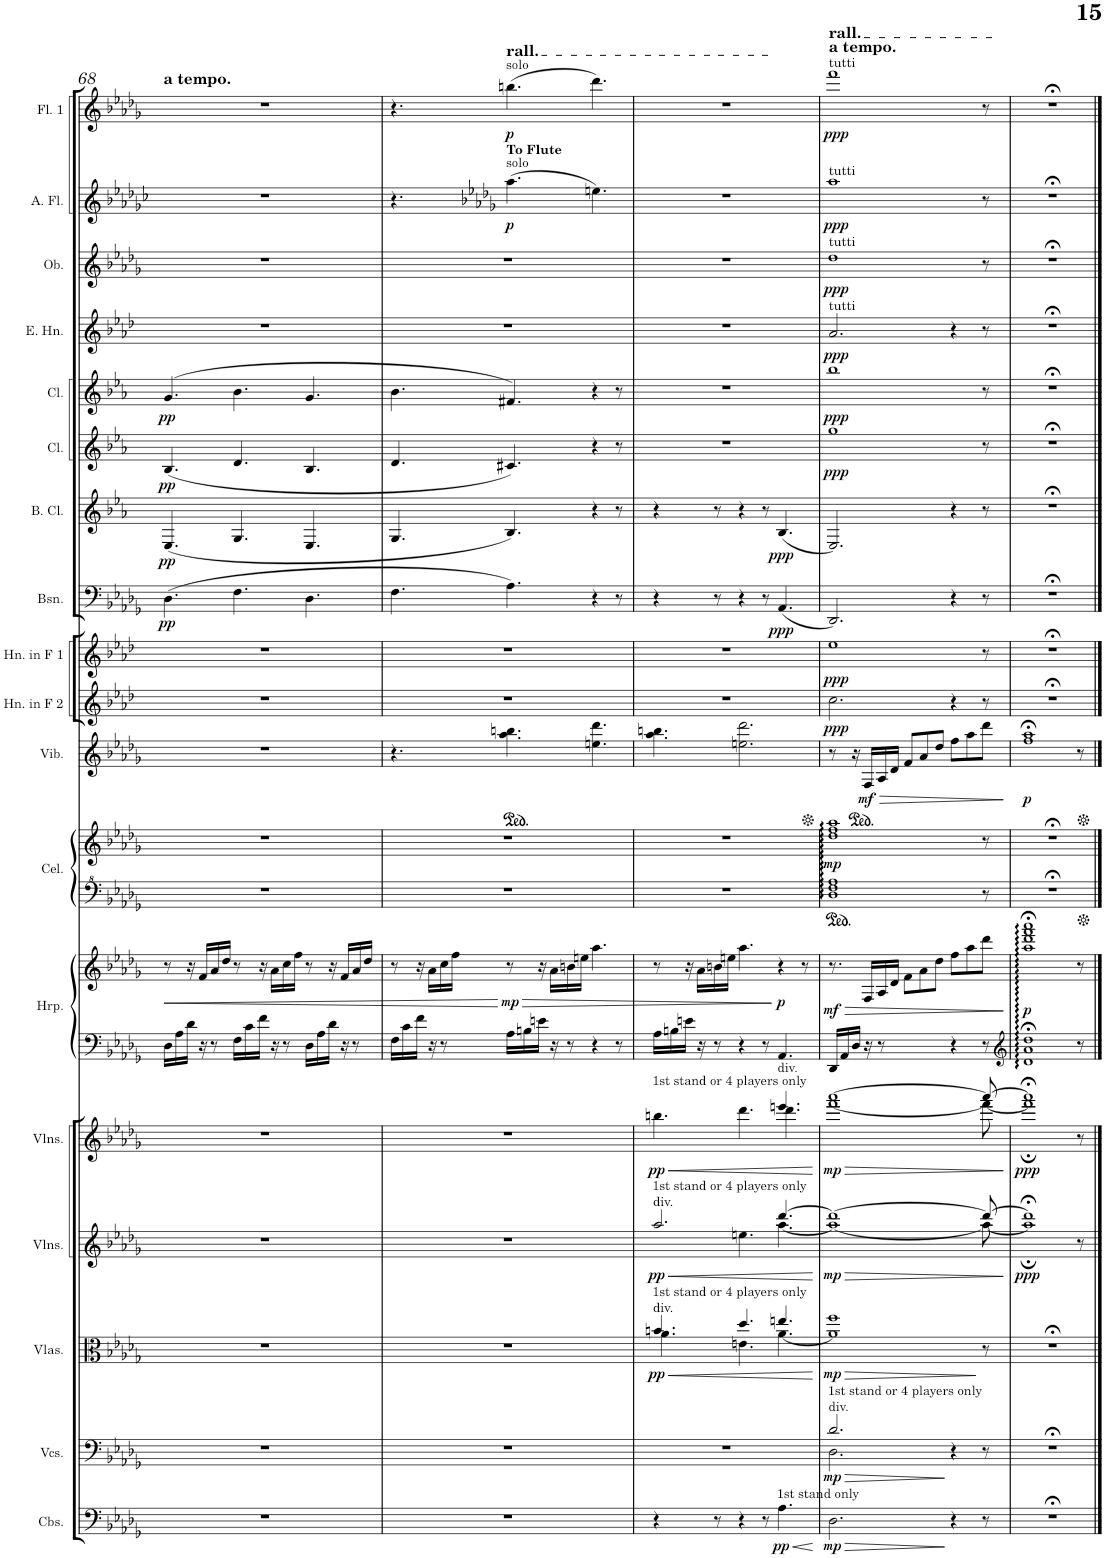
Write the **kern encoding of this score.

**kern	**dynam	**kern	**dynam	**kern	**dynam	**kern	**dynam	**kern	**dynam	**kern	**kern	**dynam	**kern	**kern	**dynam	**kern	**dynam	**kern	**dynam	**kern	**dynam	**kern	**dynam	**kern	**dynam	**kern	**dynam	**kern	**dynam	**kern	**dynam	**kern	**dynam	**kern	**dynam	**kern	**dynam
*part18	*part18	*part17	*part17	*part16	*part16	*part15	*part15	*part14	*part14	*part13	*part13	*part13	*part12	*part12	*part12	*part11	*part11	*part10	*part10	*part9	*part9	*part8	*part8	*part7	*part7	*part6	*part6	*part5	*part5	*part4	*part4	*part3	*part3	*part2	*part2	*part1	*part1
*staff20	*staff20	*staff19	*staff19	*staff18	*staff18	*staff17	*staff17	*staff16	*staff16	*staff15	*staff14	*staff14/15	*staff13	*staff12	*staff12/13	*staff11	*staff11	*staff10	*staff10	*staff9	*staff9	*staff8	*staff8	*staff7	*staff7	*staff6	*staff6	*staff5	*staff5	*staff4	*staff4	*staff3	*staff3	*staff2	*staff2	*staff1	*staff1
*I"Contrabasses	*	*I"Violoncellos	*	*I"Violas	*	*I"Violins 2	*	*I"Violins 1	*	*I"Harp	*	*	*I"Celesta	*	*	*I"Vibraphone	*	*I"Horn in F 2	*	*I"Horn in F 1	*	*I"Bassoon	*	*I"Bass Clarinet	*	*I"Clarinet in Bb 2	*	*I"Clarinet in Bb 1	*	*I"English Horn	*	*I"Oboe	*	*I"Flute 2	*	*I"Flute 1	*
*I'Cbs.	*	*I'Vcs.	*	*I'Vlas.	*	*I'Vlns. 2	*	*I'Vlns. 1	*	*I'Hrp.	*	*	*I'Cel.	*	*	*I'Vib.	*	*I'Hn. in F 2	*	*I'Hn. in F 1	*	*I'Bsn.	*	*I'B. Cl.	*	*I'Cl. in Bb 2	*	*I'Cl. in Bb 1	*	*I'E. Hn.	*	*I'Ob.	*	*I'Fl. 2	*	*I'Fl. 1	*
!!LO:PB:g=z
*clefF4	*	*clefF4	*	*clefC3	*	*clefG2	*	*clefG2	*	*clefF4	*clefG2	*	*clefF^4	*clefG2	*	*clefG2	*	*clefG2	*	*clefG2	*	*clefF4	*	*clefG2	*	*clefG2	*	*clefG2	*	*clefG2	*	*clefG2	*	*clefG2	*	*clefG2	*
*Trd7c12	*	*	*	*	*	*	*	*	*	*	*	*	*Trd-7c-12	*Trd-7c-12	*	*	*	*Trd4c7	*	*Trd4c7	*	*	*	*Trd8c14	*	*Trd1c2	*	*Trd1c2	*	*Trd4c7	*	*	*	*Trd3c5	*	*	*
*k[b-e-a-d-g-]	*	*k[b-e-a-d-g-]	*	*k[b-e-a-d-g-]	*	*k[b-e-a-d-g-]	*	*k[b-e-a-d-g-]	*	*k[b-e-a-d-g-]	*k[b-e-a-d-g-]	*	*k[b-e-a-d-g-]	*k[b-e-a-d-g-]	*	*k[b-e-a-d-g-]	*	*k[b-e-a-d-]	*	*k[b-e-a-d-]	*	*k[b-e-a-d-g-]	*	*k[b-e-a-]	*	*k[b-e-a-]	*	*k[b-e-a-]	*	*k[b-e-a-d-]	*	*k[b-e-a-d-g-]	*	*k[b-e-a-d-g-]	*	*k[b-e-a-d-g-]	*
*M9/8	*	*M9/8	*	*M9/8	*	*M9/8	*	*M9/8	*	*M9/8	*M9/8	*	*M9/8	*M9/8	*	*M9/8	*	*M9/8	*	*M9/8	*	*M9/8	*	*M9/8	*	*M9/8	*	*M9/8	*	*M9/8	*	*M9/8	*	*M9/8	*	*M9/8	*
=68	=68	=68	=68	=68	=68	=68	=68	=68	=68	=68	=68	=68	=68	=68	=68	=68	=68	=68	=68	=68	=68	=68	=68	=68	=68	=68	=68	=68	=68	=68	=68	=68	=68	=68	=68	=68	=68
!	!	!	!	!	!	!	!	!	!	!	!	!	!	!	!	!	!	!	!	!	!	!	!	!	!	!	!	!	!	!	!	!	!	!	!	!LO:TX:a:B:t=a tempo.	!
!	!	!	!	!	!	!	!	!	!	!	!	!LO:HP:b	!	!	!	!	!	!	!	!	!	!	!LO:DY:b	!	!LO:DY:b	!	!LO:DY:b	!	!LO:DY:b	!	!	!	!	!	!	!	!
8%9r	.	8%9r	.	8%9r	.	8%9r	.	8%9r	.	16D-\LL	8r	<	8%9r	8%9r	.	8%9r	.	8%9r	.	8%9r	.	(4.D-\	pp	(4.E-/	pp	(4.B-/	pp	(4.g/	pp	8%9r	.	8%9r	.	8%9r	.	8%9r	.
.	.	.	.	.	.	.	.	.	.	16A-\	.	.	.	.	.	.	.	.	.	.	.	.	.	.	.	.	.	.	.	.	.	.	.	.	.	.	.
.	.	.	.	.	.	.	.	.	.	16d-\JJ	16r	.	.	.	.	.	.	.	.	.	.	.	.	.	.	.	.	.	.	.	.	.	.	.	.	.	.
.	.	.	.	.	.	.	.	.	.	16r	16f/LL	.	.	.	.	.	.	.	.	.	.	.	.	.	.	.	.	.	.	.	.	.	.	.	.	.	.
.	.	.	.	.	.	.	.	.	.	8r	16a-/	.	.	.	.	.	.	.	.	.	.	.	.	.	.	.	.	.	.	.	.	.	.	.	.	.	.
.	.	.	.	.	.	.	.	.	.	.	16dd-/JJ	.	.	.	.	.	.	.	.	.	.	.	.	.	.	.	.	.	.	.	.	.	.	.	.	.	.
.	.	.	.	.	.	.	.	.	.	16F\LL	8r	.	.	.	.	.	.	.	.	.	.	4.F\	.	4.G/	.	4.d/	.	4.b-\	.	.	.	.	.	.	.	.	.
.	.	.	.	.	.	.	.	.	.	16c\	.	.	.	.	.	.	.	.	.	.	.	.	.	.	.	.	.	.	.	.	.	.	.	.	.	.	.
.	.	.	.	.	.	.	.	.	.	16f\JJ	16r	.	.	.	.	.	.	.	.	.	.	.	.	.	.	.	.	.	.	.	.	.	.	.	.	.	.
.	.	.	.	.	.	.	.	.	.	16r	16a-\LL	.	.	.	.	.	.	.	.	.	.	.	.	.	.	.	.	.	.	.	.	.	.	.	.	.	.
.	.	.	.	.	.	.	.	.	.	8r	16cc\	.	.	.	.	.	.	.	.	.	.	.	.	.	.	.	.	.	.	.	.	.	.	.	.	.	.
.	.	.	.	.	.	.	.	.	.	.	16ff\JJ	.	.	.	.	.	.	.	.	.	.	.	.	.	.	.	.	.	.	.	.	.	.	.	.	.	.
.	.	.	.	.	.	.	.	.	.	16D-\LL	8r	.	.	.	.	.	.	.	.	.	.	4.D-\	.	4.E-/	.	4.B-/	.	4.g/	.	.	.	.	.	.	.	.	.
.	.	.	.	.	.	.	.	.	.	16A-\	.	.	.	.	.	.	.	.	.	.	.	.	.	.	.	.	.	.	.	.	.	.	.	.	.	.	.
.	.	.	.	.	.	.	.	.	.	16d-\JJ	16r	.	.	.	.	.	.	.	.	.	.	.	.	.	.	.	.	.	.	.	.	.	.	.	.	.	.
.	.	.	.	.	.	.	.	.	.	16r	16f/LL	.	.	.	.	.	.	.	.	.	.	.	.	.	.	.	.	.	.	.	.	.	.	.	.	.	.
.	.	.	.	.	.	.	.	.	.	8r	16a-/	.	.	.	.	.	.	.	.	.	.	.	.	.	.	.	.	.	.	.	.	.	.	.	.	.	.
.	.	.	.	.	.	.	.	.	.	.	16dd-/JJ	.	.	.	.	.	.	.	.	.	.	.	.	.	.	.	.	.	.	.	.	.	.	.	.	.	.
=69	=69	=69	=69	=69	=69	=69	=69	=69	=69	=69	=69	=69	=69	=69	=69	=69	=69	=69	=69	=69	=69	=69	=69	=69	=69	=69	=69	=69	=69	=69	=69	=69	=69	=69	=69	=69	=69
8%9r	.	8%9r	.	8%9r	.	8%9r	.	8%9r	.	16F\LL	8r	.	8%9r	8%9r	.	4.r	.	8%9r	.	8%9r	.	4.F\	.	4.G/	.	4.d/	.	4.b-\	.	8%9r	.	8%9r	.	4.r	.	4.r	.
.	.	.	.	.	.	.	.	.	.	16c\	.	.	.	.	.	.	.	.	.	.	.	.	.	.	.	.	.	.	.	.	.	.	.	.	.	.	.
.	.	.	.	.	.	.	.	.	.	16f\JJ	16r	.	.	.	.	.	.	.	.	.	.	.	.	.	.	.	.	.	.	.	.	.	.	.	.	.	.
.	.	.	.	.	.	.	.	.	.	16r	16a-\LL	.	.	.	.	.	.	.	.	.	.	.	.	.	.	.	.	.	.	.	.	.	.	.	.	.	.
.	.	.	.	.	.	.	.	.	.	8r	16cc\	.	.	.	.	.	.	.	.	.	.	.	.	.	.	.	.	.	.	.	.	.	.	.	.	.	.
.	.	.	.	.	.	.	.	.	.	.	16ff\JJ	.	.	.	.	.	.	.	.	.	.	.	.	.	.	.	.	.	.	.	.	.	.	.	.	.	.
!	!	!	!	!	!	!	!	!	!	!	!	!LO:HP:n=1:b	!	!	!	!	!	!	!	!	!	!	!	!	!	!	!	!	!	!	!	!	!	!	!	!	!
*	*	*	*	*	*	*	*	*	*	*	*	*	*	*	*	*ped	*	*	*	*	*	*	*	*	*	*	*	*	*	*	*	*	*	*	*	*	*
!	!	!	!	!	!	!	!	!	!	!	!	!	!	!	!	!	!	!	!	!	!	!	!	!	!	!	!	!	!	!	!	!	!	!	!	!LO:TX:a:t=solo	!
!	!	!	!	!	!	!	!	!	!	!	!	!	!	!	!	!	!	!	!	!	!	!	!	!	!	!	!	!	!	!	!	!	!	!	!	!LO:TX:a:t=rall.	!
!	!	!	!	!	!	!	!	!	!	!	!	!	!	!	!	!	!	!	!	!	!	!	!	!	!	!	!	!	!	!	!	!	!	!LO:TX:a:B:t=To Flute	!	!	!
!	!	!	!	!	!	!	!	!	!	!	!	!	!	!	!	!	!	!	!	!	!	!	!	!	!	!	!	!	!	!	!	!	!	!LO:TX:a:t=solo	!	!	!
!	!	!	!	!	!	!	!	!	!	!	!	!LO:DY:n=1:b	!	!	!	!	!	!	!	!	!	!	!	!	!	!	!	!	!	!	!	!	!	!	!LO:DY:b	!	!LO:DY:b
.	.	.	.	.	.	.	.	.	.	16A-\LL	8r	[ > mp	.	.	.	4.aa-\ 4.bbn\	.	.	.	.	.	4.A-\)	.	4.B-/)	.	4.c#X/)	.	4.f#X/)	.	.	.	.	.	(4.aa-\	p	(4.bbn\	p
.	.	.	.	.	.	.	.	.	.	16Bn\	.	.	.	.	.	.	.	.	.	.	.	.	.	.	.	.	.	.	.	.	.	.	.	.	.	.	.
.	.	.	.	.	.	.	.	.	.	16en\JJ	16r	.	.	.	.	.	.	.	.	.	.	.	.	.	.	.	.	.	.	.	.	.	.	.	.	.	.
.	.	.	.	.	.	.	.	.	.	16r	16a-\LL	.	.	.	.	.	.	.	.	.	.	.	.	.	.	.	.	.	.	.	.	.	.	.	.	.	.
.	.	.	.	.	.	.	.	.	.	8r	16bn\	.	.	.	.	.	.	.	.	.	.	.	.	.	.	.	.	.	.	.	.	.	.	.	.	.	.
.	.	.	.	.	.	.	.	.	.	.	16een\JJ	.	.	.	.	.	.	.	.	.	.	.	.	.	.	.	.	.	.	.	.	.	.	.	.	.	.
.	.	.	.	.	.	.	.	.	.	4r	4.aa-\	.	.	.	.	4.een\ 4.ddd-\	.	.	.	.	.	4r	.	4r	.	4r	.	4r	.	.	.	.	.	4.een\)	.	4.ddd-\)	.
.	.	.	.	.	.	.	.	.	.	8r	.	.	.	.	.	.	.	.	.	.	.	8r	.	8r	.	8r	.	8r	.	.	.	.	.	.	.	.	.
=70	=70	=70	=70	=70	=70	=70	=70	=70	=70	=70	=70	=70	=70	=70	=70	=70	=70	=70	=70	=70	=70	=70	=70	=70	=70	=70	=70	=70	=70	=70	=70	=70	=70	=70	=70	=70	=70
!	!	!	!	!	!	!	!	!LO:TX:a:t=1st stand or 4 players only	!	!	!	!	!	!	!	!	!	!	!	!	!	!	!	!	!	!	!	!	!	!	!	!	!	!	!	!	!
!	!	!	!	!	!	!LO:TX:a:t=div.	!	!	!	!	!	!	!	!	!	!	!	!	!	!	!	!	!	!	!	!	!	!	!	!	!	!	!	!	!	!	!
!	!	!	!	!	!	!LO:TX:a:t=1st stand or 4 players only	!	!	!	!	!	!	!	!	!	!	!	!	!	!	!	!	!	!	!	!	!	!	!	!	!	!	!	!	!	!	!
!	!	!	!	!LO:TX:a:t=div.	!	!	!	!	!	!	!	!	!	!	!	!	!	!	!	!	!	!	!	!	!	!	!	!	!	!	!	!	!	!	!	!	!
!	!	!	!	!LO:TX:a:t=1st stand or 4 players only	!	!	!	!	!	!	!	!	!	!	!	!	!	!	!	!	!	!	!	!	!	!	!	!	!	!	!	!	!	!	!	!	!
!	!	!	!	!	!LO:HP:b	!	!LO:HP:b	!	!LO:HP:b	!	!	!	!	!	!	!	!	!	!	!	!	!	!	!	!	!	!	!	!	!	!	!	!	!	!	!	!
*	*	*	*	*^	*	*^	*	*^	*	*	*	*	*	*	*	*	*	*	*	*	*	*	*	*	*	*	*	*	*	*	*	*	*	*	*	*	*
!	!	!	!	!	!	!LO:DY:n=1:b	!	!	!LO:DY:n=1:b	!	!	!LO:DY:n=1:b	!	!	!	!	!	!	!	!	!	!	!	!	!	!	!	!	!	!	!	!	!	!	!	!	!	!	!	!
4r	.	8%9r	.	4.bn/	4.a-\	< pp	2.aa-/	4.ryy	< pp	4.bbn\	2.ryy	< pp	16A-\LL	8r	.	8%9r	8%9r	.	4.aa-\ 4.bbn\	.	8%9r	.	8%9r	.	4r	.	4r	.	8%9r	.	8%9r	.	8%9r	.	8%9r	.	8%9r	.	8%9r	.
.	.	.	.	.	.	.	.	.	.	.	.	.	16Bn\	.	.	.	.	.	.	.	.	.	.	.	.	.	.	.	.	.	.	.	.	.	.	.	.	.	.	.
.	.	.	.	.	.	.	.	.	.	.	.	.	16en\JJ	16r	.	.	.	.	.	.	.	.	.	.	.	.	.	.	.	.	.	.	.	.	.	.	.	.	.	.
.	.	.	.	.	.	.	.	.	.	.	.	.	16r	16a-\LL	.	.	.	.	.	.	.	.	.	.	.	.	.	.	.	.	.	.	.	.	.	.	.	.	.	.
8r	.	.	.	.	.	.	.	.	.	.	.	.	8r	16bn\	.	.	.	.	.	.	.	.	.	.	8r	.	8r	.	.	.	.	.	.	.	.	.	.	.	.	.
.	.	.	.	.	.	.	.	.	.	.	.	.	.	16een\JJ	.	.	.	.	.	.	.	.	.	.	.	.	.	.	.	.	.	.	.	.	.	.	.	.	.	.
4r	.	.	.	4.dd-/	4.en\	.	.	4.een\	.	4.ddd-\	.	.	4r	4.aa-\	.	.	.	.	2.een\ 2.ddd-\	.	.	.	.	.	4r	.	4r	.	.	.	.	.	.	.	.	.	.	.	.	.
8r	.	.	.	.	.	.	.	.	.	.	.	.	8r	.	.	.	.	.	.	.	.	.	.	.	8r	.	8r	.	.	.	.	.	.	.	.	.	.	.	.	.
!	!	!	!	!	!	!	!	!	!	!LO:TX:a:t=div.	!	!	!	!	!	!	!	!	!	!	!	!	!	!	!	!	!	!	!	!	!	!	!	!	!	!	!	!	!	!
!LO:TX:a:t=1st stand only	!	!	!	!	!	!	!	!	!	!	!	!	!	!	!	!	!	!	!	!	!	!	!	!	!	!	!	!	!	!	!	!	!	!	!	!	!	!	!	!
!	!LO:HP:b	!	!	!	!	!	!	!	!	!	!	!	!	!	!	!	!	!	!	!	!	!	!	!	!	!	!	!	!	!	!	!	!	!	!	!	!	!	!	!
!	!LO:DY:n=1:b	!	!	!	!	!	!	!	!	!	!	!	!	!	!LO:DY:n=1:b	!	!	!	!	!	!	!	!	!	!	!LO:DY:b	!	!	!	!	!	!	!	!	!	!	!	!	!	!
4.A-\	< pp	.	.	4.een/	[4.a-\	.	[4.ddd-/	[4.aa-\	.	4.eeen/	4.ddd-\	.	4.AA-/	4r	] p	.	.	.	.	.	.	.	.	.	(4.AA-/	ppp	(4.B-/	.	.	.	.	.	.	.	.	.	.	.	.	.
.	.	.	.	.	.	.	.	.	.	.	.	.	.	8r	.	.	.	.	.	.	.	.	.	.	.	.	.	.	.	.	.	.	.	.	.	.	.	.	.	.
*	*	*	*	*v	*v	*	*	*	*	*v	*v	*	*	*	*	*	*	*	*	*	*	*	*	*	*	*	*	*	*	*	*	*	*	*	*	*	*	*	*	*
*	*	*	*	*	*	*v	*v	*	*	*	*	*	*	*	*	*	*	*	*	*	*	*	*	*	*	*	*	*	*	*	*	*	*	*	*	*	*	*
.	[	.	.	.	[	.	[	.	[	.	.	.	.	.	.	.	.	.	.	.	.	.	.	.	.	.	.	.	.	.	.	.	.	.	.	.	.
=71	=71	=71	=71	=71	=71	=71	=71	=71	=71	=71	=71	=71	=71	=71	=71	=71	=71	=71	=71	=71	=71	=71	=71	=71	=71	=71	=71	=71	=71	=71	=71	=71	=71	=71	=71	=71	=71
!	!LO:HP:b	!	!LO:HP:b	!	!LO:HP:b	!	!LO:HP:b	!	!LO:HP:b	!	!	!LO:HP:b	!	!	!	!	!	!	!	!	!	!	!	!	!	!	!	!	!	!	!	!	!	!	!	!	!
*	*	*^	*	*^	*	*^	*	*^	*	*	*^	*	*	*	*	*	*	*	*	*	*	*	*	*	*	*	*	*	*	*	*	*	*	*	*	*	*
*	*	*	*	*	*	*	*	*	*	*	*	*	*	*	*	*	*	*	*	*	*Xped	*	*	*	*	*	*	*	*	*	*	*	*	*	*	*	*	*	*	*	*	*
!	!	!	!	!	!	!	!	!	!	!	!	!	!	!	!	!	!	!	!	!	!	!	!	!	!	!	!	!	!	!	!	!	!	!	!	!	!	!	!	!	!LO:TX:a:B:t=a tempo.	!
!	!	!	!	!	!	!	!	!	!	!	!	!	!	!	!	!	!	!	!	!	!	!	!	!	!	!	!	!	!	!	!	!	!	!	!	!	!	!	!	!	!LO:TX:a:t=tutti	!
!	!	!	!	!	!	!	!	!	!	!	!	!	!	!	!	!	!	!	!	!	!	!	!	!	!	!	!	!	!	!	!	!	!	!	!	!	!	!	!	!	!LO:TX:a:t=rall.	!
!	!	!	!	!	!	!	!	!	!	!	!	!	!	!	!	!	!	!	!	!	!	!	!	!	!	!	!	!	!	!	!	!	!	!	!	!	!	!	!LO:TX:a:t=tutti	!	!	!
!	!	!	!	!	!	!	!	!	!	!	!	!	!	!	!	!	!	!	!	!	!	!	!	!	!	!	!	!	!	!	!	!	!	!	!	!	!LO:TX:a:t=tutti	!	!	!	!	!
!	!	!	!	!	!	!	!	!	!	!	!	!	!	!	!	!	!	!	!	!	!	!	!	!	!	!	!	!	!	!	!	!	!	!	!LO:TX:a:t=tutti	!	!	!	!	!	!	!
!	!	!LO:TX:a:t=div.	!	!	!	!	!	!	!	!	!	!	!	!	!	!	!	!	!	!	!	!	!	!	!	!	!	!	!	!	!	!	!	!	!	!	!	!	!	!	!	!
!	!	!LO:TX:a:t=1st stand or 4 players only	!	!	!	!	!	!	!	!	!	!	!	!	!	!	!	!	!	!	!	!	!	!	!	!	!	!	!	!	!	!	!	!	!	!	!	!	!	!	!	!
!	!LO:DY:n=1:b	!	!	!LO:DY:n=1:b	!	!	!LO:DY:n=1:b	!	!	!LO:DY:n=1:b	!	!	!LO:DY:n=1:b	!	!	!	!LO:DY:n=1:b	!	!	!LO:DY:b	!	!	!	!LO:DY:b	!	!LO:DY:b	!	!	!	!	!	!LO:DY:b	!	!LO:DY:b	!	!LO:DY:b	!	!LO:DY:b	!	!LO:DY:b	!	!LO:DY:b
2.D-\	> mp	2.d-/	2.D-\	> mp	1ff	1a-]	> mp	1ddd-_	1aa-_	> mp	[1aaa-	[1fff	> mp	16DD-/LL	8.r	4.ryy	> mf	1d- 1f 1a-	1dd- 1ff 1aa-	mp	8r	.	2.cc\	ppp	1ee-	ppp	2.DD-/)	.	2.E-/)	.	1gg	ppp	1bb-	ppp	2.a-/	ppp	1dd-	ppp	1aa-	ppp	1fff	ppp
.	.	.	.	.	.	.	.	.	.	.	.	.	.	16AA-/	.	.	.	.	.	.	.	.	.	.	.	.	.	.	.	.	.	.	.	.	.	.	.	.	.	.	.	.
*	*	*	*	*	*	*	*	*	*	*	*	*	*	*	*	*	*	*	*	*	*ped	*	*	*	*	*	*	*	*	*	*	*	*	*	*	*	*	*	*	*	*	*
.	.	.	.	.	.	.	.	.	.	.	.	.	.	16D-/JJ	.	.	.	.	.	.	16r	.	.	.	.	.	.	.	.	.	.	.	.	.	.	.	.	.	.	.	.	.
!	!	!	!	!	!	!	!	!	!	!	!	!	!	!	!	!	!	!	!	!	!	!LO:HP:b	!	!	!	!	!	!	!	!	!	!	!	!	!	!	!	!	!	!	!	!
!	!	!	!	!	!	!	!	!	!	!	!	!	!	!	!	!	!	!	!	!	!	!LO:DY:n=1:b	!	!	!	!	!	!	!	!	!	!	!	!	!	!	!	!	!	!	!	!
.	.	.	.	.	.	.	.	.	.	.	.	.	.	16r	16F/LL	.	.	.	.	.	16F/LL	> mf	.	.	.	.	.	.	.	.	.	.	.	.	.	.	.	.	.	.	.	.
.	.	.	.	.	.	.	.	.	.	.	.	.	.	8r	16A-/	.	.	.	.	.	16A-/	.	.	.	.	.	.	.	.	.	.	.	.	.	.	.	.	.	.	.	.	.
.	.	.	.	.	.	.	.	.	.	.	.	.	.	.	16d-/JJ	.	.	.	.	.	16d-/JJ	.	.	.	.	.	.	.	.	.	.	.	.	.	.	.	.	.	.	.	.	.
.	.	.	.	.	.	.	.	.	.	.	.	.	.	4.ryy	4ryy	8f\L	.	.	.	.	8f/L	.	.	.	.	.	.	.	.	.	.	.	.	.	.	.	.	.	.	.	.	.
.	.	.	.	.	.	.	.	.	.	.	.	.	.	.	.	8a-\	.	.	.	.	8a-/	.	.	.	.	.	.	.	.	.	.	.	.	.	.	.	.	.	.	.	.	.
.	.	.	.	.	.	.	.	.	.	.	.	.	.	.	8ryy	8dd-\J	.	.	.	.	8dd-/J	.	.	.	.	.	.	.	.	.	.	.	.	.	.	.	.	.	.	.	.	.
4r	]	4r	4.ryy	]	.	.	.	.	.	.	.	.	.	4r	8ff\L	4.ryy	.	.	.	.	8ff\L	.	4r	.	.	.	4r	.	4r	.	.	.	.	.	4r	.	.	.	.	.	.	.
.	.	.	.	.	.	.	.	.	.	.	.	.	.	.	8aa-\	.	.	.	.	.	8aa-\	.	.	.	.	.	.	.	.	.	.	.	.	.	.	.	.	.	.	.	.	.
8r	.	8r	.	.	8r	8ryy	]	8ddd-/_	8aa-\_	.	8aaa-/_	8fff\_	.	8r	8ddd-\J	.	.	8r	8r	.	8ddd-\J	.	8r	.	8r	.	8r	.	8r	.	8r	.	8r	.	8r	.	8r	.	8r	.	8r	.
*	*	*v	*v	*	*	*	*	*v	*v	*	*v	*v	*	*	*v	*v	*	*	*	*	*	*	*	*	*	*	*	*	*	*	*	*	*	*	*	*	*	*	*	*	*	*
*	*	*	*	*v	*v	*	*	*	*	*	*	*	*	*	*	*	*	*	*	*	*	*	*	*	*	*	*	*	*	*	*	*	*	*	*	*	*	*
.	.	.	.	.	.	.	]	.	]	.	.	]	.	.	.	.	]	.	.	.	.	.	.	.	.	.	.	.	.	.	.	.	.	.	.	.	.
=72	=72	=72	=72	=72	=72	=72	=72	=72	=72	=72	=72	=72	=72	=72	=72	=72	=72	=72	=72	=72	=72	=72	=72	=72	=72	=72	=72	=72	=72	=72	=72	=72	=72	=72	=72	=72	=72
*	*	*	*	*	*	*	*	*	*	*clefG2	*	*	*	*	*	*	*	*	*	*	*	*	*	*	*	*	*	*	*	*	*	*	*	*	*	*	*
*	*	*	*	*	*	*^	*	*^	*	*	*	*	*	*	*	*	*	*	*	*	*	*	*	*	*	*	*	*	*	*	*	*	*	*	*	*	*
!	!	!	!	!	!	!	!	!LO:DY:b	!	!	!LO:DY:b	!	!	!LO:DY:b	!	!	!	!	!LO:DY:b	!	!	!	!	!	!	!	!	!	!	!	!	!	!	!	!	!	!	!	!
8%9r;<	.	8%9r;<	.	8%9r;<	.	1ddd-;<]	1aa-;]	ppp	1aaa-;<]	1fff;]	ppp	1d-;< 1a-;< 1dd-;<	1aa-;< 1ddd-;< 1fff;< 1aaa-;<	p	8%9r;<	8%9r;<	.	1ff;< 1aa-;<	p	8%9r;<	.	8%9r;<	.	8%9r;<	.	8%9r;<	.	8%9r;<	.	8%9r;<	.	8%9r;<	.	8%9r;<	.	8%9r;<	.	8%9r;<	.
.	.	.	.	.	.	8r	8ryy	.	8r	8ryy	.	8r	8r	.	.	.	.	8r	.	.	.	.	.	.	.	.	.	.	.	.	.	.	.	.	.	.	.	.	.
*	*	*	*	*	*	*	*	*	*	*	*	*	*	*	*	*	*	*Xped	*	*	*	*	*	*	*	*	*	*	*	*	*	*	*	*	*	*	*	*	*
*	*	*	*	*	*	*v	*v	*	*	*	*	*	*	*	*	*	*	*	*	*	*	*	*	*	*	*	*	*	*	*	*	*	*	*	*	*	*	*	*
*	*	*	*	*	*	*	*	*v	*v	*	*	*	*	*	*	*	*	*	*	*	*	*	*	*	*	*	*	*	*	*	*	*	*	*	*	*	*	*
==	==	==	==	==	==	==	==	==	==	==	==	==	==	==	==	==	==	==	==	==	==	==	==	==	==	==	==	==	==	==	==	==	==	==	==	==	==
*-	*-	*-	*-	*-	*-	*-	*-	*-	*-	*-	*-	*-	*-	*-	*-	*-	*-	*-	*-	*-	*-	*-	*-	*-	*-	*-	*-	*-	*-	*-	*-	*-	*-	*-	*-	*-	*-
